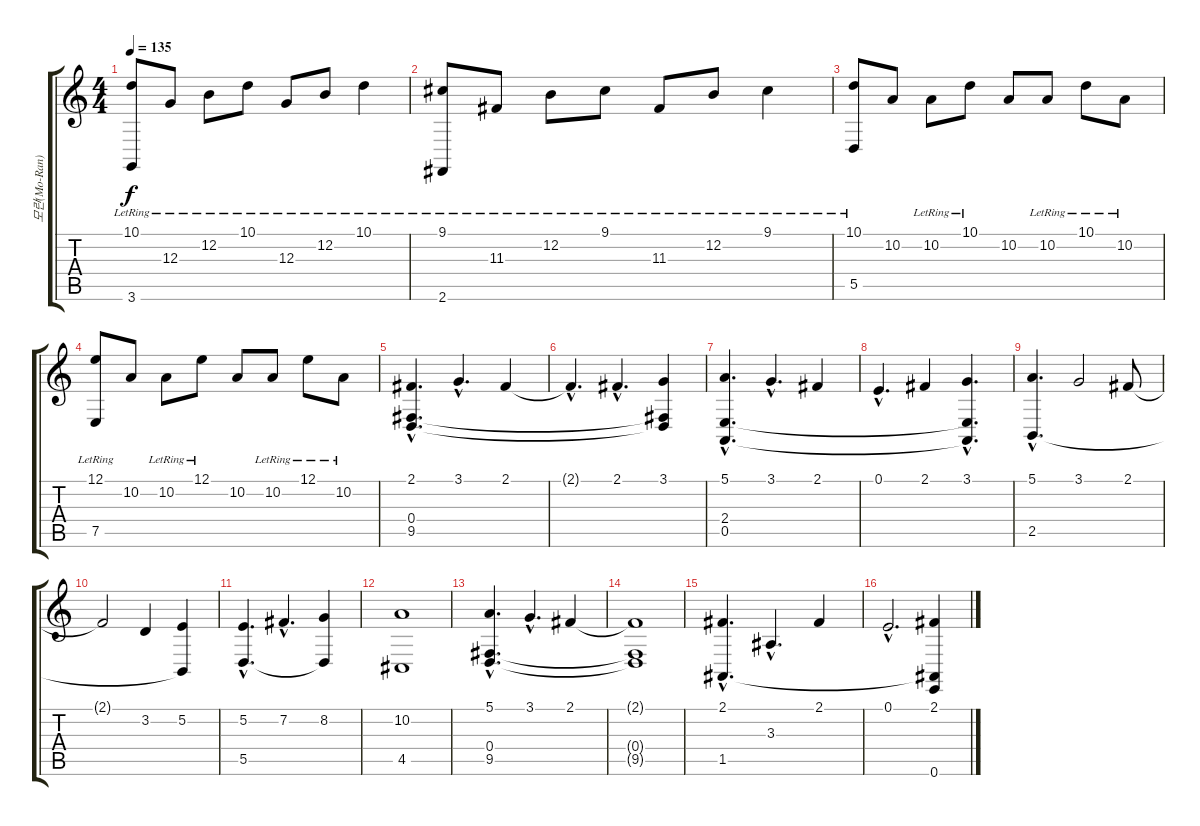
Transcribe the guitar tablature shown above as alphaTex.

\track ("모란(Mo-Ran)" "모란(Mo-Ran)") {instrument stringensemble1}
\staff {score tabs}
\tuning (E4 B3 G3 D3 A2 E2) {hide}
\ts (4 4)
\tempo 135
\clef g2
\ks c
(10.1{lr} 3.6{lr}).8{dy f} 12.3{lr}.8 12.2{lr}.8 10.1{lr}.8 12.3{lr}.8 12.2{lr}.8 10.1{lr}.4 |
(9.1{lr} 2.6{lr}).8 11.3{lr}.8 12.2{lr}.8 9.1{lr}.8 11.3{lr}.8 12.2{lr}.8 9.1{lr}.4 |
(10.1{lr} 5.5{lr}).8 10.2.8 10.2{lr}.8 10.1{lr}.8 10.2.8 10.2{lr}.8 10.1{lr}.8 10.2{lr}.8 |
(12.1{lr} 7.5{lr}).8 10.2.8 10.2{lr}.8 12.1{lr}.8 10.2.8 10.2{lr}.8 12.1{lr}.8 10.2{lr}.8 |
(2.1{hac} 0.4{hac} 9.5{hac}).4{d} 3.1{hac}.4{d} 2.1.4 |
2.1{hac t}.4{d} 2.1{hac}.4{d} (3.1 0.4{t} 9.5{t}).4 |
(5.1{hac} 2.4{hac} 0.5{hac}).4{d} 3.1{hac}.4{d} 2.1.4 |
0.1{hac}.4{d} 2.1.4 (3.1{hac} 2.4{hac t} 0.5{hac t}).4{d} |
(5.1{hac} 2.5{hac}).4{d} 3.1.2 2.1.8 |
2.1{t}.2 3.2.4 (5.2 2.5{t}).4 |
(5.2{hac} 5.5{hac}).4{d} 7.2{hac}.4{d} (8.2 5.5{t}).4 |
(10.2 4.5).1 |
(5.1{hac} 0.4{hac} 9.5{hac}).4{d} 3.1{hac}.4{d} 2.1.4 |
(2.1{t} 0.4{t} 9.5{t}).1 |
(2.1{hac} 1.5{hac}).4{d} 3.3{hac}.4{d} 2.1.4 |
0.1{hac}.2{d} (2.1 1.5{t} 0.6).4
